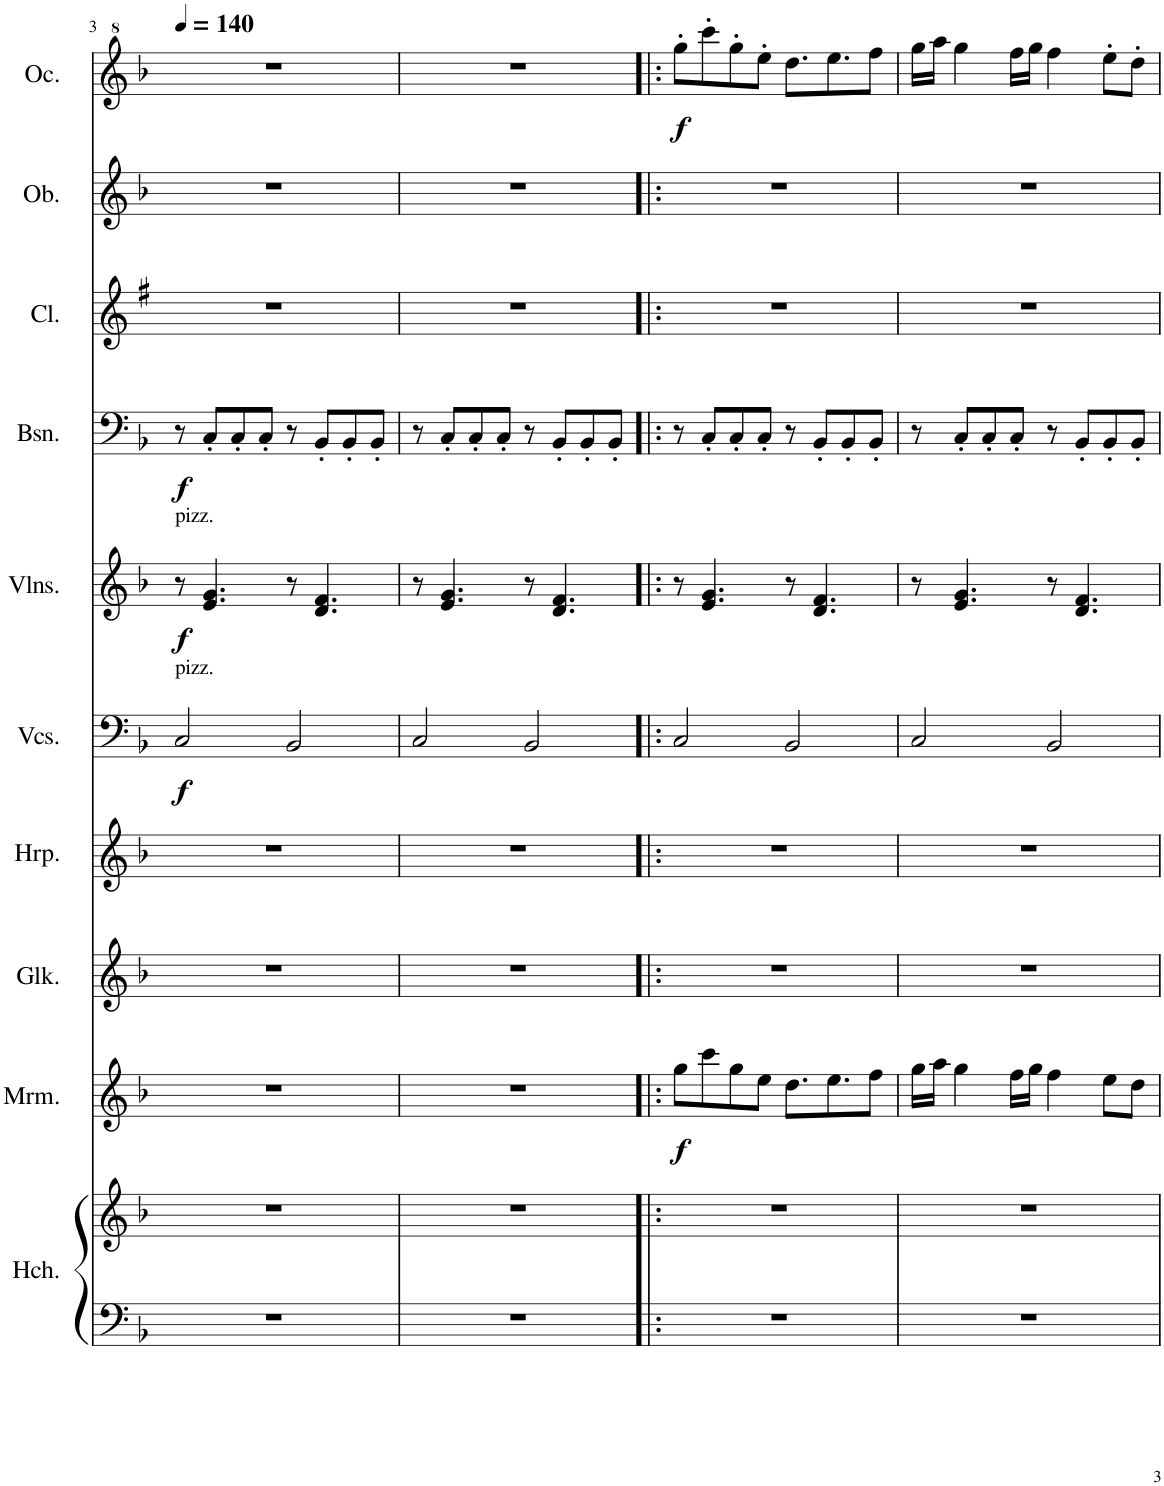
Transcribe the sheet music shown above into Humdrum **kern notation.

**kern	**kern	**kern	**dynam	**kern	**kern	**kern	**dynam	**kern	**dynam	**kern	**dynam	**kern	**kern	**kern	**dynam
*part10	*part10	*part9	*part9	*part8	*part7	*part6	*part6	*part5	*part5	*part4	*part4	*part3	*part2	*part1	*part1
*staff11	*staff10	*staff9	*staff9	*staff8	*staff7	*staff6	*staff6	*staff5	*staff5	*staff4	*staff4	*staff3	*staff2	*staff1	*staff1
*I"Harpsichord	*	*I"Marimba	*	*I"Glockenspiel	*I"Harp	*I"Violoncellos	*	*I"Violins	*	*I"Bassoon	*	*I"Clarinet	*I"Oboe	*I"Ocarina	*
*I'Hch.	*	*I'Mrm.	*	*I'Glk.	*I'Hrp.	*I'Vcs.	*	*I'Vlns.	*	*I'Bsn.	*	*I'Cl.	*I'Ob.	*I'Oc.	*
!!LO:PB:g=z
*clefF4	*clefG2	*clefG2	*	*clefG2	*clefG2	*clefF4	*	*clefG2	*	*clefF4	*	*clefG2	*clefG2	*clefG^2	*
*	*	*	*	*Trd-14c-24	*	*	*	*	*	*	*	*Trd1c2	*	*	*
*k[b-]	*k[b-]	*k[b-]	*	*k[b-]	*k[b-]	*k[b-]	*	*k[b-]	*	*k[b-]	*	*k[f#]	*k[b-]	*k[b-]	*
*M4/4	*M4/4	*M4/4	*	*M4/4	*M4/4	*M4/4	*	*M4/4	*	*M4/4	*	*M4/4	*M4/4	*M4/4	*
*MM140	*MM140	*MM140	*	*MM140	*MM140	*MM140	*	*MM140	*	*MM140	*	*MM140	*MM140	*MM140	*
=3	=3	=3	=3	=3	=3	=3	=3	=3	=3	=3	=3	=3	=3	=3	=3
!	!	!	!	!	!	!	!	!LO:TX:a:t=pizz.	!	!	!	!	!	!	!
!	!	!	!	!	!	!LO:TX:a:t=pizz.	!	!	!	!	!	!	!	!	!
!	!	!	!	!	!	!	!LO:DY:b	!	!LO:DY:b	!	!LO:DY:b	!	!	!	!
1r	1r	1r	.	1r	1r	2C/	f	8r	f	8r	f	1r	1r	1r	.
.	.	.	.	.	.	.	.	4.e/ 4.g/	.	8C'/L	.	.	.	.	.
.	.	.	.	.	.	.	.	.	.	8C'/	.	.	.	.	.
.	.	.	.	.	.	.	.	.	.	8C'/J	.	.	.	.	.
.	.	.	.	.	.	2BB-/	.	8r	.	8r	.	.	.	.	.
.	.	.	.	.	.	.	.	4.d/ 4.f/	.	8BB-'/L	.	.	.	.	.
.	.	.	.	.	.	.	.	.	.	8BB-'/	.	.	.	.	.
.	.	.	.	.	.	.	.	.	.	8BB-'/J	.	.	.	.	.
=4	=4	=4	=4	=4	=4	=4	=4	=4	=4	=4	=4	=4	=4	=4	=4
1r	1r	1r	.	1r	1r	2C/	.	8r	.	8r	.	1r	1r	1r	.
.	.	.	.	.	.	.	.	4.e/ 4.g/	.	8C'/L	.	.	.	.	.
.	.	.	.	.	.	.	.	.	.	8C'/	.	.	.	.	.
.	.	.	.	.	.	.	.	.	.	8C'/J	.	.	.	.	.
.	.	.	.	.	.	2BB-/	.	8r	.	8r	.	.	.	.	.
.	.	.	.	.	.	.	.	4.d/ 4.f/	.	8BB-'/L	.	.	.	.	.
.	.	.	.	.	.	.	.	.	.	8BB-'/	.	.	.	.	.
.	.	.	.	.	.	.	.	.	.	8BB-'/J	.	.	.	.	.
=5!|:	=5!|:	=5!|:	=5!|:	=5!|:	=5!|:	=5!|:	=5!|:	=5!|:	=5!|:	=5!|:	=5!|:	=5!|:	=5!|:	=5!|:	=5!|:
!	!	!	!LO:DY:b	!	!	!	!	!	!	!	!	!	!	!	!LO:DY:b
1r	1r	8gg\L	f	1r	1r	2C/	.	8r	.	8r	.	1r	1r	8ggg'\L	f
.	.	8ccc\	.	.	.	.	.	4.e/ 4.g/	.	8C'/L	.	.	.	8cccc'\	.
.	.	8gg\	.	.	.	.	.	.	.	8C'/	.	.	.	8ggg'\	.
.	.	8ee\J	.	.	.	.	.	.	.	8C'/J	.	.	.	8eee'\J	.
.	.	8.dd\L	.	.	.	2BB-/	.	8r	.	8r	.	.	.	8.ddd\L	.
.	.	.	.	.	.	.	.	4.d/ 4.f/	.	8BB-'/L	.	.	.	.	.
.	.	8.ee\	.	.	.	.	.	.	.	.	.	.	.	8.eee\	.
.	.	.	.	.	.	.	.	.	.	8BB-'/	.	.	.	.	.
.	.	8ff\J	.	.	.	.	.	.	.	8BB-'/J	.	.	.	8fff\J	.
=6	=6	=6	=6	=6	=6	=6	=6	=6	=6	=6	=6	=6	=6	=6	=6
1r	1r	16gg\LL	.	1r	1r	2C/	.	8r	.	8r	.	1r	1r	16ggg\LL	.
.	.	16aa\JJ	.	.	.	.	.	.	.	.	.	.	.	16aaa\JJ	.
.	.	4gg\	.	.	.	.	.	4.e/ 4.g/	.	8C'/L	.	.	.	4ggg\	.
.	.	.	.	.	.	.	.	.	.	8C'/	.	.	.	.	.
.	.	16ff\LL	.	.	.	.	.	.	.	8C'/J	.	.	.	16fff\LL	.
.	.	16gg\JJ	.	.	.	.	.	.	.	.	.	.	.	16ggg\JJ	.
.	.	4ff\	.	.	.	2BB-/	.	8r	.	8r	.	.	.	4fff\	.
.	.	.	.	.	.	.	.	4.d/ 4.f/	.	8BB-'/L	.	.	.	.	.
.	.	8ee\L	.	.	.	.	.	.	.	8BB-'/	.	.	.	8eee'\L	.
.	.	8dd\J	.	.	.	.	.	.	.	8BB-'/J	.	.	.	8ddd'\J	.
=	=	=	=	=	=	=	=	=	=	=	=	=	=	=	=
*-	*-	*-	*-	*-	*-	*-	*-	*-	*-	*-	*-	*-	*-	*-	*-
